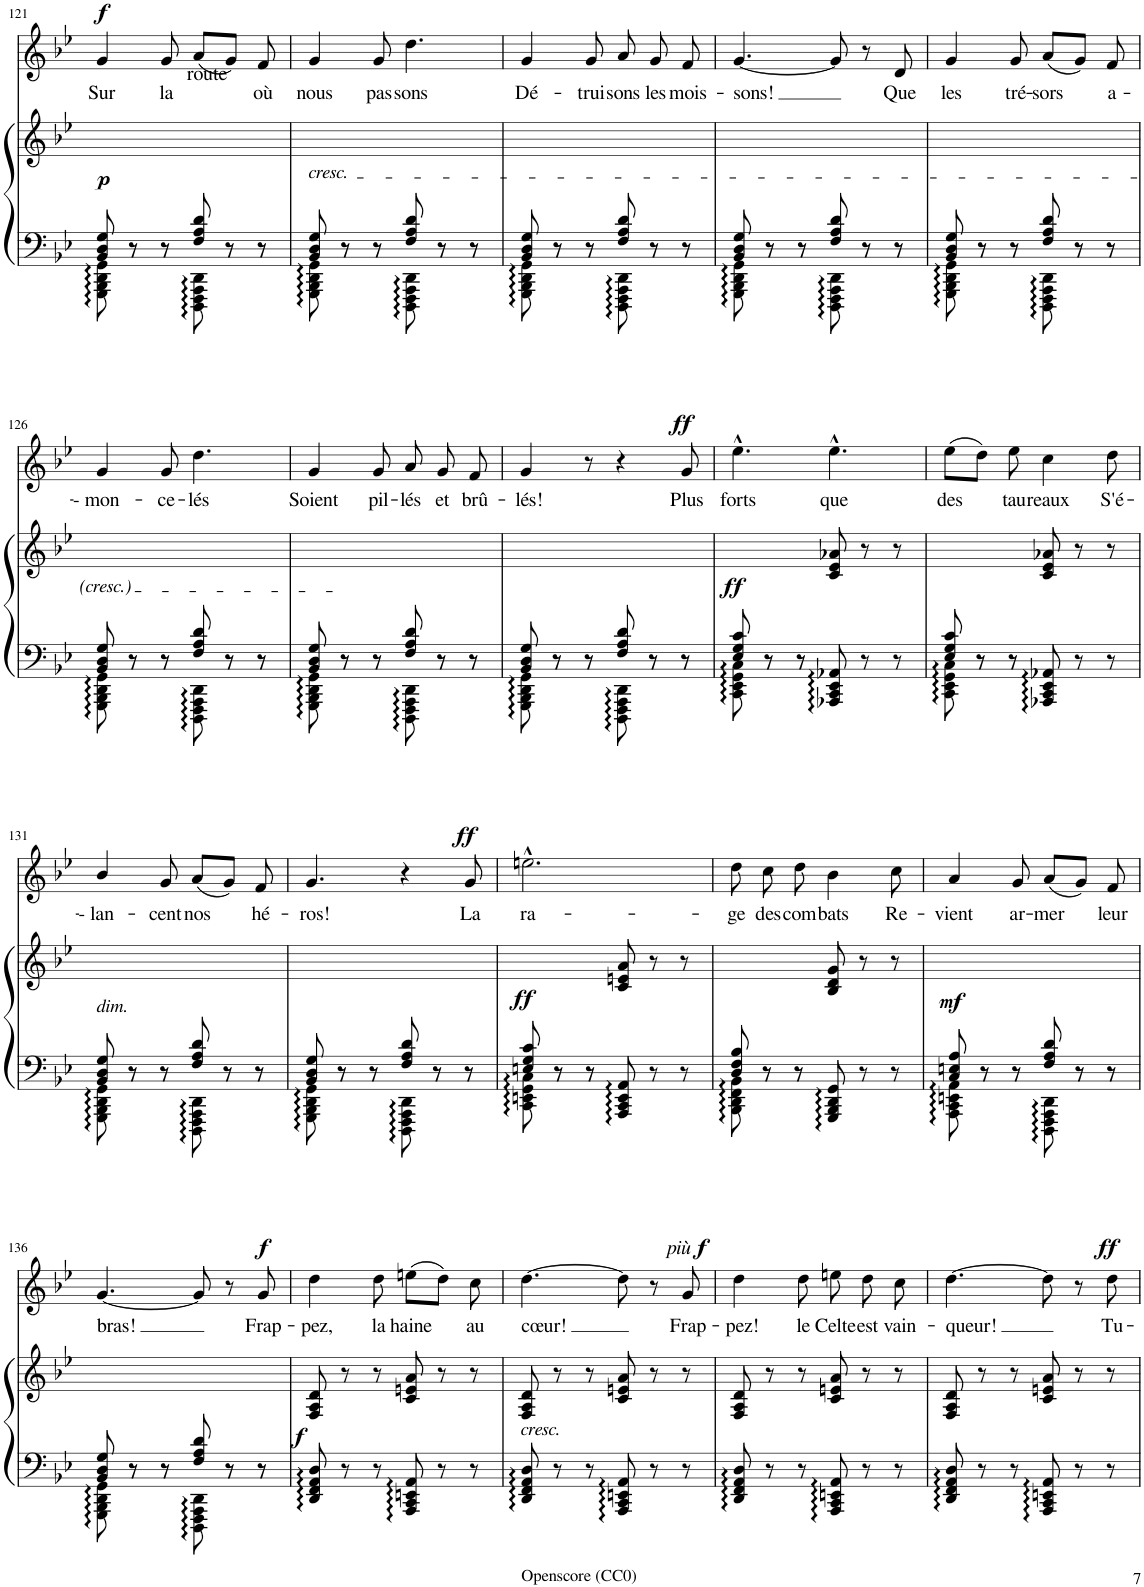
**kern	**kern	**dynam	**kern	**text	**dynam
*part2	*part2	*part2	*part1	*part1	*part1
*staff3	*staff2	*staff2/3	*staff1	*staff1	*staff1
*I"Piano	*	*	*I"Chant Voice	*	*
*I'Pno	*	*	*	*	*
!!LO:PB:g=z
*clefF4	*clefG2	*	*clefG2	*	*
*k[b-e-]	*k[b-e-]	*	*k[b-e-]	*	*
*M6/8	*M6/8	*	*M6/8	*	*
=121	=121	=121	=121	=121	=121
*^	*	*	*	*	*
!	!	!	!LO:DY:b	!	!LO:LY:b	!LO:DY:a
8BB-/ 8D/ 8G/	8GGG\ 8BBB-\ 8DD\ 8GG\	8ryy	p	4g/	Sur	f
4ryy	8r	8r	.	.	.	.
!	!	!	!	!	!LO:LY:b	!
.	8r	8r	.	8g/	la	.
!	!	!	!	!	!LO:LY:b	!
8F/ 8A/ 8d/	8DDD\ 8FFF\ 8AAA\ 8DD\	8ryy	.	(8a/L	route	.
4ryy	8r	8r	.	8g/J)	.	.
!	!	!	!	!	!LO:LY:b	!
.	8r	8r	.	8f/	où	.
=122	=122	=122	=122	=122	=122	=122
!	!	!LO:TX:b:i:t=cresc.	!	!	!	!
!	!	!	!	!	!LO:LY:b	!
8BB-/ 8D/ 8G/	8GGG\ 8BBB-\ 8DD\ 8GG\	8ryy	.	4g/	nous	.
4ryy	8r	8r	.	.	.	.
!	!	!	!	!	!LO:LY:b	!
.	8r	8r	.	8g/	pas-	.
!	!	!	!	!	!LO:LY:b	!
8F/ 8A/ 8d/	8DDD\ 8FFF\ 8AAA\ 8DD\	8ryy	.	4.dd\	-sons	.
4ryy	8r	8r	.	.	.	.
.	8r	8r	.	.	.	.
=123	=123	=123	=123	=123	=123	=123
!	!	!	!	!	!LO:LY:b	!
8BB-/ 8D/ 8G/	8GGG\ 8BBB-\ 8DD\ 8GG\	8ryy	.	4g/	Dé-	.
4ryy	8r	8r	.	.	.	.
!	!	!	!	!	!LO:LY:b	!
.	8r	8r	.	8g/	-trui-	.
!	!	!	!	!	!LO:LY:b	!
8F/ 8A/ 8d/	8DDD\ 8FFF\ 8AAA\ 8DD\	8ryy	.	8a/	-sons	.
!	!	!	!	!	!LO:LY:b	!
4ryy	8r	8r	.	8g/	les	.
!	!	!	!	!	!LO:LY:b	!
.	8r	8r	.	8f/	mois-	.
=124	=124	=124	=124	=124	=124	=124
!	!	!	!	!	!LO:LY:b	!
8BB-/ 8D/ 8G/	8GGG\ 8BBB-\ 8DD\ 8GG\	8ryy	.	[4.g/	-sons!	.
4ryy	8r	8r	.	.	.	.
.	8r	8r	.	.	.	.
8F/ 8A/ 8d/	8DDD\ 8FFF\ 8AAA\ 8DD\	8ryy	.	8g/]	.	.
4ryy	8r	8r	.	8r	.	.
!	!	!	!	!	!LO:LY:b	!
.	8r	8r	.	8d/	Que	.
=125	=125	=125	=125	=125	=125	=125
!	!	!	!	!	!LO:LY:b	!
8BB-/ 8D/ 8G/	8GGG\ 8BBB-\ 8DD\ 8GG\	8ryy	.	4g/	les	.
4ryy	8r	8r	.	.	.	.
!	!	!	!	!	!LO:LY:b	!
.	8r	8r	.	8g/	tré-	.
!	!	!	!	!	!LO:LY:b	!
8F/ 8A/ 8d/	8DDD\ 8FFF\ 8AAA\ 8DD\	8ryy	.	(8a/L	-sors	.
4ryy	8r	8r	.	8g/J)	.	.
!	!	!	!	!	!LO:LY:b	!
.	8r	8r	.	8f/	a-	.
!!LO:LB:g=z
=126	=126	=126	=126	=126	=126	=126
!	!	!	!	!	!LO:LY:b	!
8BB-/ 8D/ 8G/	8GGG\ 8BBB-\ 8DD\ 8GG\	8ryy	.	4g/	-- mon-	.
4ryy	8r	8r	.	.	.	.
!	!	!	!	!	!LO:LY:b	!
.	8r	8r	.	8g/	-ce-	.
!	!	!	!	!	!LO:LY:b	!
8F/ 8A/ 8d/	8DDD\ 8FFF\ 8AAA\ 8DD\	8ryy	.	4.dd\	-lés	.
4ryy	8r	8r	.	.	.	.
.	8r	8r	.	.	.	.
=127	=127	=127	=127	=127	=127	=127
!	!	!	!	!	!LO:LY:b	!
8BB-/ 8D/ 8G/	8GGG\ 8BBB-\ 8DD\ 8GG\	8ryy	.	4g/	Soient	.
4ryy	8r	8r	.	.	.	.
!	!	!	!	!	!LO:LY:b	!
.	8r	8r	.	8g/	pil-	.
!	!	!	!	!	!LO:LY:b	!
8F/ 8A/ 8d/	8DDD\ 8FFF\ 8AAA\ 8DD\	8ryy	.	8a/	-lés	.
!	!	!	!	!	!LO:LY:b	!
4ryy	8r	8r	.	8g/	et	.
!	!	!	!	!	!LO:LY:b	!
.	8r	8r	.	8f/	brû-	.
=128	=128	=128	=128	=128	=128	=128
!	!	!	!	!	!LO:LY:b	!
8BB-/ 8D/ 8G/	8GGG\ 8BBB-\ 8DD\ 8GG\	8ryy	.	4g/	-lés!	.
4ryy	8r	8r	.	.	.	.
.	8r	8r	.	8r	.	.
8F/ 8A/ 8d/	8DDD\ 8FFF\ 8AAA\ 8DD\	8ryy	.	4r	.	.
4ryy	8r	8r	.	.	.	.
!	!	!	!	!	!LO:LY:b	!LO:DY:a
.	8r	8r	.	8g/	Plus	ff
=129	=129	=129	=129	=129	=129	=129
!	!	!	!LO:DY:b	!	!LO:LY:b	!
8E-/ 8G/ 8c/	8CC\ 8EE-\ 8GG\ 8C\	8ryy	ff	4.ee-^^\	forts	.
2ryy	8r	8r	.	.	.	.
.	8r	8r	.	.	.	.
!	!	!	!	!	!LO:LY:b	!
.	8AAA-X/ 8CC/ 8EE-/ 8AA-X/	8c/ 8e-/ 8a-X/	.	4.ee-^^\	que	.
.	8r	8r	.	.	.	.
8ryy	8r	8r	.	.	.	.
=130	=130	=130	=130	=130	=130	=130
!	!	!	!	!	!LO:LY:b	!
8E-/ 8G/ 8c/	8CC\ 8EE-\ 8GG\ 8C\	8ryy	.	(8ee-\L	des	.
2ryy	8r	8r	.	8dd\J)	.	.
!	!	!	!	!	!LO:LY:b	!
.	8r	8r	.	8ee-\	tau-	.
!	!	!	!	!	!LO:LY:b	!
.	8AAA-X/ 8CC/ 8EE-/ 8AA-X/	8c/ 8e-/ 8a-X/	.	4cc\	-reaux	.
.	8r	8r	.	.	.	.
!	!	!	!	!	!LO:LY:b	!
8ryy	8r	8r	.	8dd\	S'é-	.
!!LO:LB:g=z
=131	=131	=131	=131	=131	=131	=131
!	!	!LO:TX:b:i:t=dim.	!	!	!	!
!	!	!	!	!	!LO:LY:b	!
8BB-/ 8D/ 8G/	8GGG\ 8BBB-\ 8DD\ 8GG\	8ryy	.	4b-/	-- lan-	.
4ryy	8r	8r	.	.	.	.
!	!	!	!	!	!LO:LY:b	!
.	8r	8r	.	8g/	-cent	.
!	!	!	!	!	!LO:LY:b	!
8F/ 8A/ 8d/	8DDD\ 8FFF\ 8AAA\ 8DD\	8ryy	.	(8a/L	nos	.
4ryy	8r	8r	.	8g/J)	.	.
!	!	!	!	!	!LO:LY:b	!
.	8r	8r	.	8f/	hé-	.
=132	=132	=132	=132	=132	=132	=132
!	!	!	!	!	!LO:LY:b	!
8BB-/ 8D/ 8G/	8GGG\ 8BBB-\ 8DD\ 8GG\	8ryy	.	4.g/	-ros!	.
4ryy	8r	8r	.	.	.	.
.	8r	8r	.	.	.	.
8F/ 8A/ 8d/	8DDD\ 8FFF\ 8AAA\ 8DD\	8ryy	.	4r	.	.
4ryy	8r	8r	.	.	.	.
!	!	!	!	!	!LO:LY:b	!LO:DY:a
.	8r	8r	.	8g/	La	ff
=133	=133	=133	=133	=133	=133	=133
!	!	!	!LO:DY:b	!	!LO:LY:b	!
8En/ 8G/ 8c/	8CC\ 8EEn\ 8GG\ 8C\	8ryy	ff	2.een^^\	ra-	.
2ryy	8r	8r	.	.	.	.
.	8r	8r	.	.	.	.
.	8AAA/ 8CC/ 8EE/ 8AA/	8c/ 8en/ 8a/	.	.	.	.
.	8r	8r	.	.	.	.
8ryy	8r	8r	.	.	.	.
=134	=134	=134	=134	=134	=134	=134
!	!	!	!	!	!LO:LY:b	!
8D/ 8F/ 8B-/	8BBB-\ 8DD\ 8FF\ 8BB-\	8ryy	.	8dd\	-ge	.
!	!	!	!	!	!LO:LY:b	!
2ryy	8r	8r	.	8cc\	des	.
!	!	!	!	!	!LO:LY:b	!
.	8r	8r	.	8dd\	com-	.
!	!	!	!	!	!LO:LY:b	!
.	8GGG/ 8BBB-/ 8DD/ 8GG/	8B-/ 8d/ 8g/	.	4b-\	-bats	.
.	8r	8r	.	.	.	.
!	!	!	!	!	!LO:LY:b	!
8ryy	8r	8r	.	8cc\	Re-	.
=135	=135	=135	=135	=135	=135	=135
!	!	!	!LO:DY:b	!	!LO:LY:b	!
8C/ 8En/ 8A/	8AAA\ 8CC\ 8EEn\ 8AA\	8ryy	mf	4a/	-vient	.
4ryy	8r	8r	.	.	.	.
!	!	!	!	!	!LO:LY:b	!
.	8r	8r	.	8g/	ar-	.
!	!	!	!	!	!LO:LY:b	!
8F/ 8A/ 8d/	8DDD\ 8FFF\ 8AAA\ 8DD\	8ryy	.	(8a/L	-mer	.
4ryy	8r	8r	.	8g/J)	.	.
!	!	!	!	!	!LO:LY:b	!
.	8r	8r	.	8f/	leur	.
!!LO:LB:g=z
=136	=136	=136	=136	=136	=136	=136
!	!	!	!	!	!LO:LY:b	!
8BB-/ 8D/ 8G/	8GGG\ 8BBB-\ 8DD\ 8GG\	8ryy	.	[4.g/	bras!	.
4ryy	8r	8r	.	.	.	.
.	8r	8r	.	.	.	.
8F/ 8A/ 8d/	8DDD\ 8FFF\ 8AAA\ 8DD\	8ryy	.	8g/]	.	.
4ryy	8r	8r	.	8r	.	.
!	!	!	!	!	!LO:LY:b	!LO:DY:a
.	8r	8r	.	8g/	Frap-	f
=137	=137	=137	=137	=137	=137	=137
!	!	!	!LO:DY:b	!	!LO:LY:b	!
*v	*v	*	*	*	*	*
8DD/ 8FF/ 8AA/ 8D/	8F/ 8A/ 8d/	f	4dd\	-pez,	.
8r	8r	.	.	.	.
!	!	!	!	!LO:LY:b	!
8r	8r	.	8dd\	la	.
!	!	!	!	!LO:LY:b	!
8AAA/ 8CC/ 8EEn/ 8AA/	8c/ 8en/ 8a/	.	(8een\L	haine	.
8r	8r	.	8dd\J)	.	.
!	!	!	!	!LO:LY:b	!
8r	8r	.	8cc\	au	.
=138	=138	=138	=138	=138	=138
!	!LO:TX:b:i:t=cresc.	!	!	!	!
!	!	!	!	!LO:LY:b	!
8DD/ 8FF/ 8AA/ 8D/	8F/ 8A/ 8d/	.	[4.dd\	cœur!	.
8r	8r	.	.	.	.
8r	8r	.	.	.	.
8AAA/ 8CC/ 8EEn/ 8AA/	8c/ 8en/ 8a/	.	8dd\]	.	.
8r	8r	.	8r	.	.
!	!	!	!	!LO:LY:b	!LO:DY:a
!	!	!	!	!	!LO:DY:n=1:a
8r	8r	.	8g/	Frap-	other-dynamics f
=139	=139	=139	=139	=139	=139
!	!	!	!	!LO:LY:b	!
8DD/ 8FF/ 8AA/ 8D/	8F/ 8A/ 8d/	.	4dd\	-pez!	.
8r	8r	.	.	.	.
!	!	!	!	!LO:LY:b	!
8r	8r	.	8dd\	le	.
!	!	!	!	!LO:LY:b	!
8AAA/ 8CC/ 8EEn/ 8AA/	8c/ 8en/ 8a/	.	8een\	Celte	.
!	!	!	!	!LO:LY:b	!
8r	8r	.	8dd\	est	.
!	!	!	!	!LO:LY:b	!
8r	8r	.	8cc\	vain-	.
=140	=140	=140	=140	=140	=140
!	!	!	!	!LO:LY:b	!
8DD/ 8FF/ 8AA/ 8D/	8F/ 8A/ 8d/	.	[4.dd\	-queur!	.
8r	8r	.	.	.	.
8r	8r	.	.	.	.
8AAA/ 8CC/ 8EEn/ 8AA/	8c/ 8en/ 8a/	.	8dd\]	.	.
8r	8r	.	8r	.	.
!	!	!	!	!LO:LY:b	!LO:DY:a
8r	8r	.	8dd\	Tu-	ff
=	=	=	=	=	=
*-	*-	*-	*-	*-	*-
